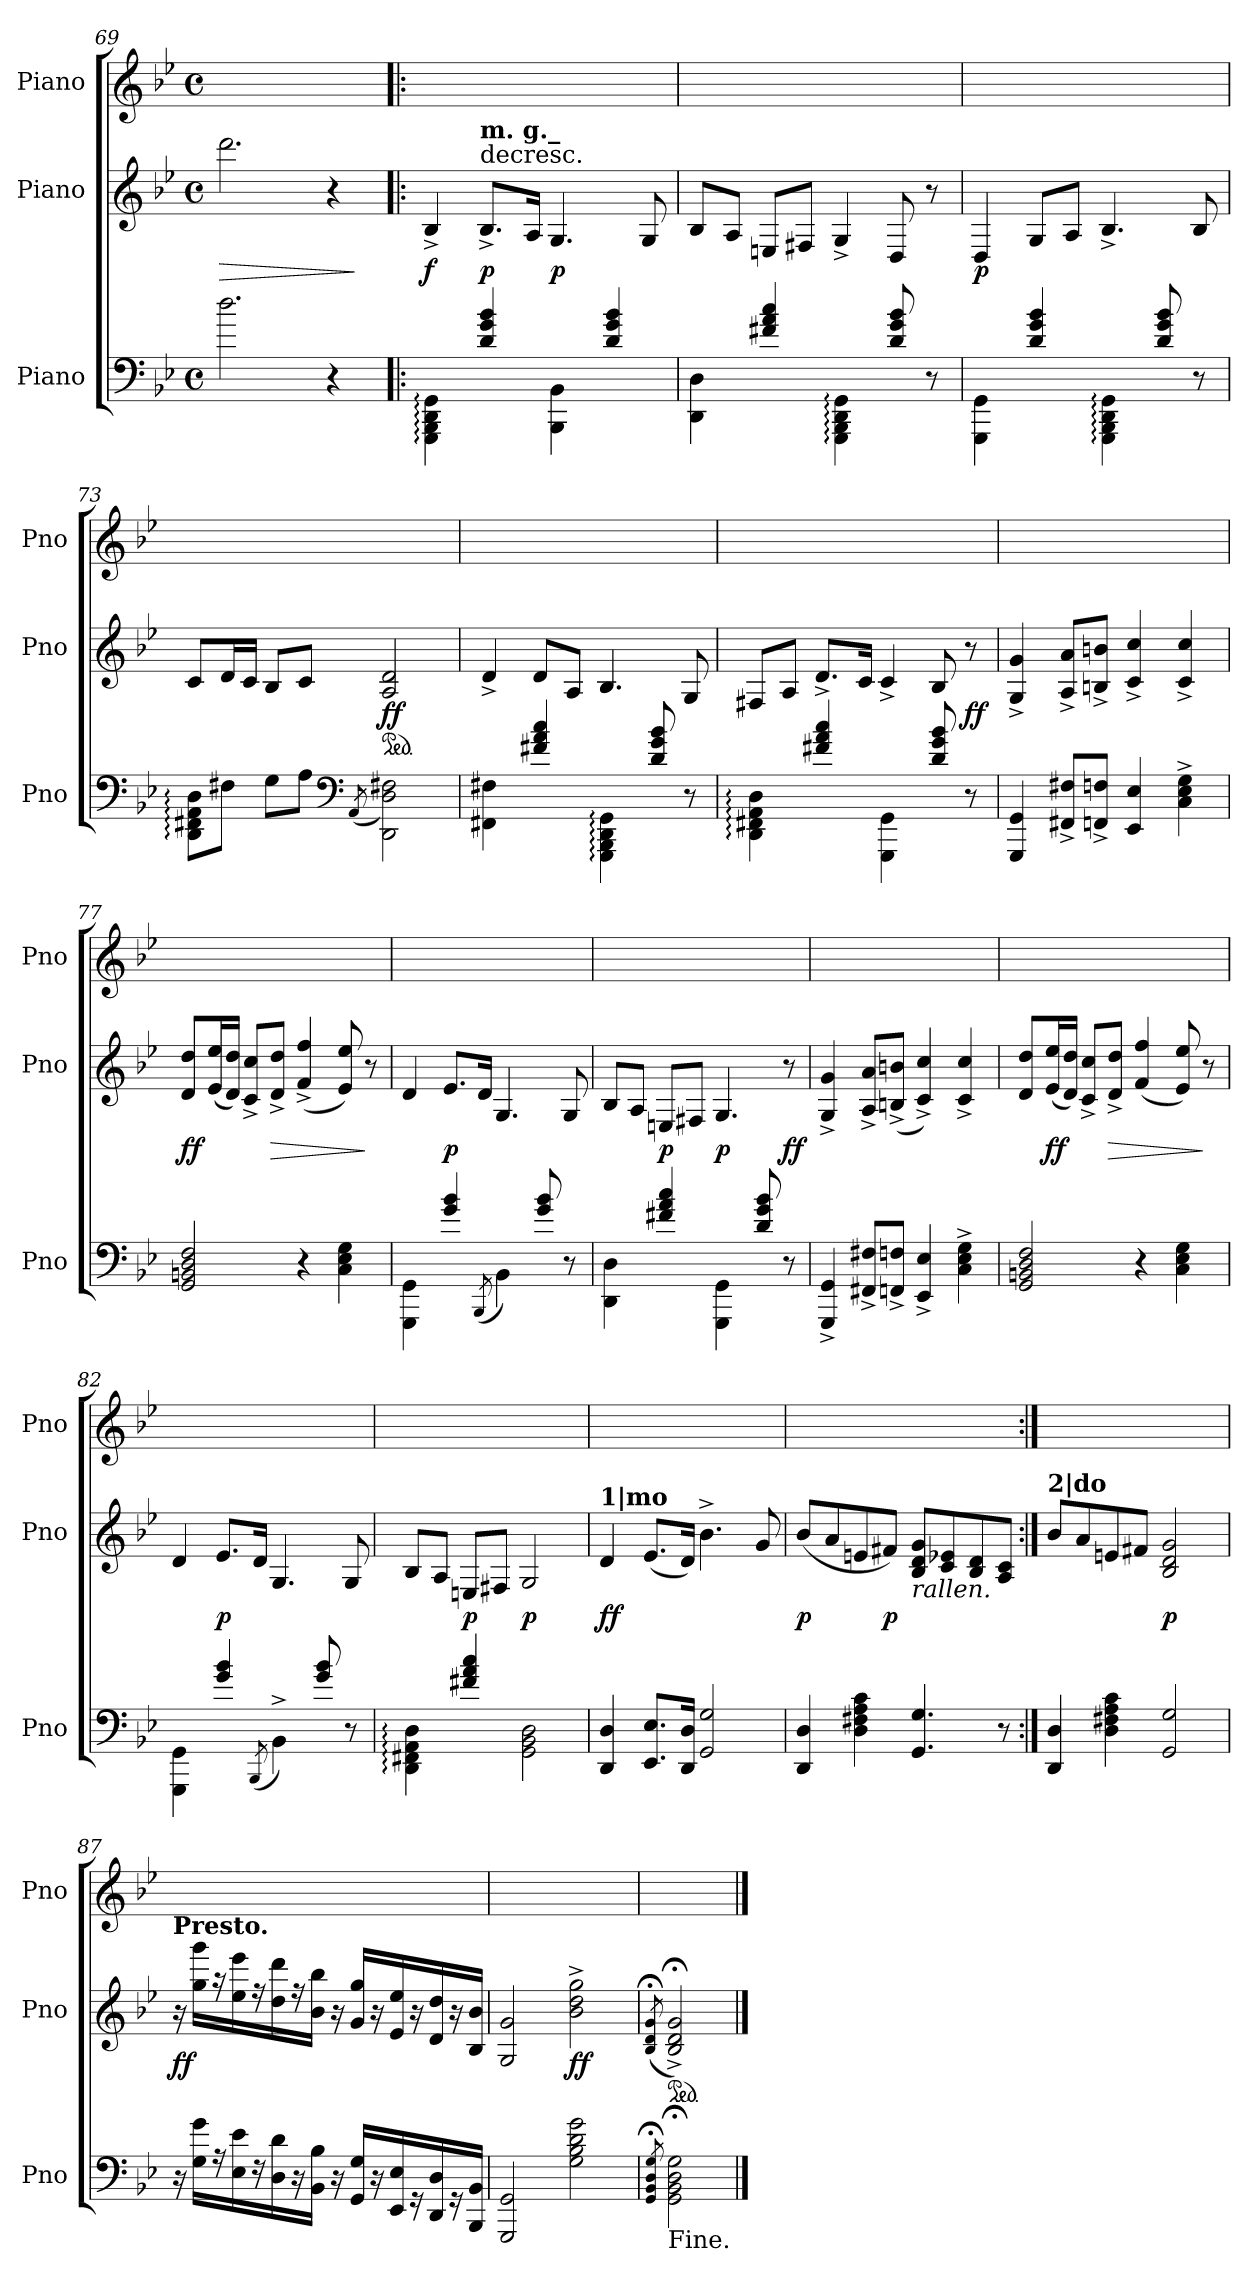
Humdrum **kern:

**kern	**kern	**dynam	**kern
*part3	*part2	*part2	*part1
*staff3	*staff2	*staff2	*staff1
*I"Piano	*I"Piano	*	*I"Piano
*I'Pno	*I'Pno	*	*I'Pno
*clefF4	*clefG2	*	*clefG2
*k[b-e-]	*k[b-e-]	*	*k[b-e-]
*M4/4	*M4/4	*	*M4/4
*met(c)	*met(c)	*	*met(c)
=69	=69	=69	=69
!	!	!LO:HP:b	!
2.dd\	2.ddd\	>	1ryy
4r	4r	.	.
.	.	]	.
=70!|:	=70!|:	=70!|:	=70!|:
4GGG:\ 4BBB-:\ 4DD:\ 4GG:\	4B-^>/	f	1ryy
!	!LO:TX:t=decresc.	!	!
!	!LO:TX:a:B:t=m. g._	!	!
4d/ 4g/ 4b-/	8.B-^</L	p	.
.	16A/Jk	.	.
4BBB-\ 4BB-\	4.G/	p	.
4d/ 4g/ 4b-/	.	.	.
.	8G/	.	.
=71	=71	=71	=71
4DD\ 4D\	8B-/L	.	1ryy
.	8A/J	.	.
4f#X/ 4a/ 4cc/	8En/L	.	.
.	8F#X/J	.	.
4GGG:\ 4BBB-:\ 4DD:\ 4GG:\	4G^>/	.	.
8d/ 8g/ 8b-/	8D/	.	.
8r	8r	.	.
=72	=72	=72	=72
4GGG\ 4GG\	4D/	p	1ryy
4d/ 4g/ 4b-/	8G/L	.	.
.	8A/J	.	.
4GGG:\ 4BBB-:\ 4DD:\ 4GG:\	4.B-^</	.	.
8d/ 8g/ 8b-/	.	.	.
8r	8B-/	.	.
=73	=73	=73	=73
8DD:\ 8FF#X:\ 8AA:\ 8D:\L	8c/L	.	1ryy
8F#X\J	16d/L	.	.
.	16c/JJ	.	.
8G\L	8B-/L	.	.
8A\J	8c/J	.	.
*clefF4	*	*	*
(8qAA/	.	.	.
*	*ped	*	*
2DD\ 2D\ 2F#X\)	2A/ 2d/	ff	.
=74	=74	=74	=74
4FF#X\ 4F#X\	4d^>/	.	1ryy
4f#X/ 4a/ 4cc/	8d/L	.	.
.	8A/J	.	.
4GGG:\ 4BBB-:\ 4DD:\ 4GG:\	4.B-/	.	.
8d/ 8g/ 8b-/	.	.	.
8r	8G/	.	.
=75	=75	=75	=75
4DD:\ 4FF#X:\ 4AA:\ 4D:\	8F#X/L	.	1ryy
.	8A/J	.	.
4f#X/ 4a/ 4cc/	8.d^</L	.	.
.	16c/Jk	.	.
4GGG\ 4GG\	4c^>/	.	.
8d/ 8g/ 8b-/	8B-/	.	.
8r	8r	ff	.
=76	=76	=76	=76
4GGG/ 4GG/	4G^>/ 4g^>/	.	1ryy
8FF#X^>/ 8F#X^>/L	8A^>/ 8a^>/L	.	.
8FFn^>/ 8Fn^>/J	8Bn^>/ 8bn^>/J	.	.
4EE-/ 4E-/	4c^>/ 4cc^>/	.	.
4C^>\ 4E-^>\ 4G^>\	4c^>/ 4cc^>/	.	.
=77	=77	=77	=77
2GG/ 2BBn/ 2D/ 2F/	8d/ 8dd/L	ff	1ryy
.	(16e-/ 16ee-/L	.	.
.	16d/ 16dd/JJ)	.	.
.	8c^>/ 8cc^>/L	.	.
!	!	!LO:HP:b	!
.	8d^>/ 8dd^>/J	>	.
4r	(4f^>/ 4ff^>/	.	.
4C\ 4E-\ 4G\	8e-/ 8ee-/)	.	.
.	8r	]	.
=78	=78	=78	=78
4GGG\ 4GG\	4d/	.	1ryy
4g/ 4b-/	8.e-/L	p	.
.	16d/Jk	.	.
(8qBBB-/	.	.	.
4BB-\)	4.G/	.	.
8g/ 8b-/	.	.	.
8r	8G/	.	.
=79	=79	=79	=79
4DD\ 4D\	8B-/L	.	1ryy
.	8A/J	.	.
4f#X/ 4a/ 4cc/	8En/L	p	.
.	8F#X/J	.	.
4GGG\ 4GG\	4.G/	p	.
8d/ 8g/ 8b-/	.	.	.
8r	8r	ff	.
=80	=80	=80	=80
4GGG^>/ 4GG^>/	4G^>/ 4g^>/	.	1ryy
8FF#X^>/ 8F#X^>/L	8A^>/ 8a^>/L	.	.
8FFn^>/ 8Fn^>/J	(8Bn^>/ 8bn^>/J	.	.
4EE-^>/ 4E-^>/	4c^>/ 4cc^>/)	.	.
4C^>\ 4E-^>\ 4G^>\	4c^>/ 4cc^>/	.	.
=81	=81	=81	=81
2GG/ 2BBn/ 2D/ 2F/	8d/ 8dd/L	.	1ryy
.	(16e-/ 16ee-/L	ff	.
.	16d/ 16dd/JJ)	.	.
.	8c^>/ 8cc^>/L	.	.
!	!	!LO:HP:b	!
.	8d^>/ 8dd^>/J	>	.
4r	(4f/ 4ff/	.	.
4C\ 4E-\ 4G\	8e-/ 8ee-/)	.	.
.	8r	]	.
=82	=82	=82	=82
4GGG\ 4GG\	4d/	.	1ryy
4g/ 4b-/	8.e-/L	p	.
.	16d/Jk	.	.
(8qBBB-/	.	.	.
4BB-^>\)	4.G/	.	.
8g/ 8b-/	.	.	.
8r	8G/	.	.
=83	=83	=83	=83
4DD:\ 4FF#X:\ 4AA:\ 4D:\	8B-/L	.	1ryy
.	8A/J	.	.
4f#X/ 4a/ 4cc/	8En/L	p	.
.	8F#X/J	.	.
2GG\ 2BB-\ 2D\	2G/	p	.
=84	=84	=84	=84
!	!LO:TX:a:B:t=1|mo	!	!
4DD/ 4D/	4d/	ff	1ryy
8.EE-/ 8.E-/L	(8.e-/L	.	.
16DD/ 16D/Jk	16d/Jk)	.	.
2GG/ 2G/	4.b-^>\	.	.
.	8g/	.	.
=85	=85	=85	=85
4DD/ 4D/	(8b-/L	p	1ryy
.	8a/	.	.
4D\ 4F#X\ 4A\ 4c\	8en/	.	.
.	8f#X/J)	p	.
!	!LO:TX:b:i:t=rallen.	!	!
4.GG/ 4.G/	8B-/ 8d/ 8g/L	.	.
.	8c/ 8e-X/	.	.
.	8B-/ 8d/	.	.
8r	8A/ 8c/J	.	.
=86:|!	=86:|!	=86:|!	=86:|!
!	!LO:TX:a:B:t=2|do	!	!
4DD/ 4D/	8b-/L	.	1ryy
.	8a/	.	.
4D\ 4F#X\ 4A\ 4c\	8en/	.	.
.	8f#X/J	.	.
2GG/ 2G/	2B-/ 2d/ 2g/	p	.
=87	=87	=87	=87
!	!LO:TX:a:B:t=Presto.	!	!
16r	16r	ff	1ryy
16G\ 16g\LL	16gg\ 16ggg\LL	.	.
16r	16r	.	.
16E-\ 16e-\	16ee-\ 16eee-\	.	.
16r	16r	.	.
16D\ 16d\	16dd\ 16ddd\	.	.
16r	16r	.	.
16BB-\ 16B-\JJ	16b-\ 16bb-\JJ	.	.
16r	16r	.	.
16GG/ 16G/LL	16g/ 16gg/LL	.	.
16r	16r	.	.
16EE-/ 16E-/	16e-/ 16ee-/	.	.
16r	16r	.	.
16DD/ 16D/	16d/ 16dd/	.	.
16r	16r	.	.
16BBB-/ 16BB-/JJ	16B-/ 16b-/JJ	.	.
=88	=88	=88	=88
2GGG/ 2GG/	2G/ 2g/	.	1ryy
2G\ 2B-\ 2d\ 2g\	2b-^>\ 2dd^>\ 2gg^>\	ff	.
=89	=89	=89	=89
8qGG;</ 8qBB-;</ 8qD;</ 8qG;</	(8qB-;</ 8qd;</ 8qg;</	.	.
!LO:TX:b:t=Fine.	!	!	!
*	*ped	*	*
2GG;<\ 2BB-;<\ 2D;<\ 2G;<\	2B-;<^/ 2d;<^/ 2g;<^/)	.	2ryy
==	==	==	==
*-	*-	*-	*-
